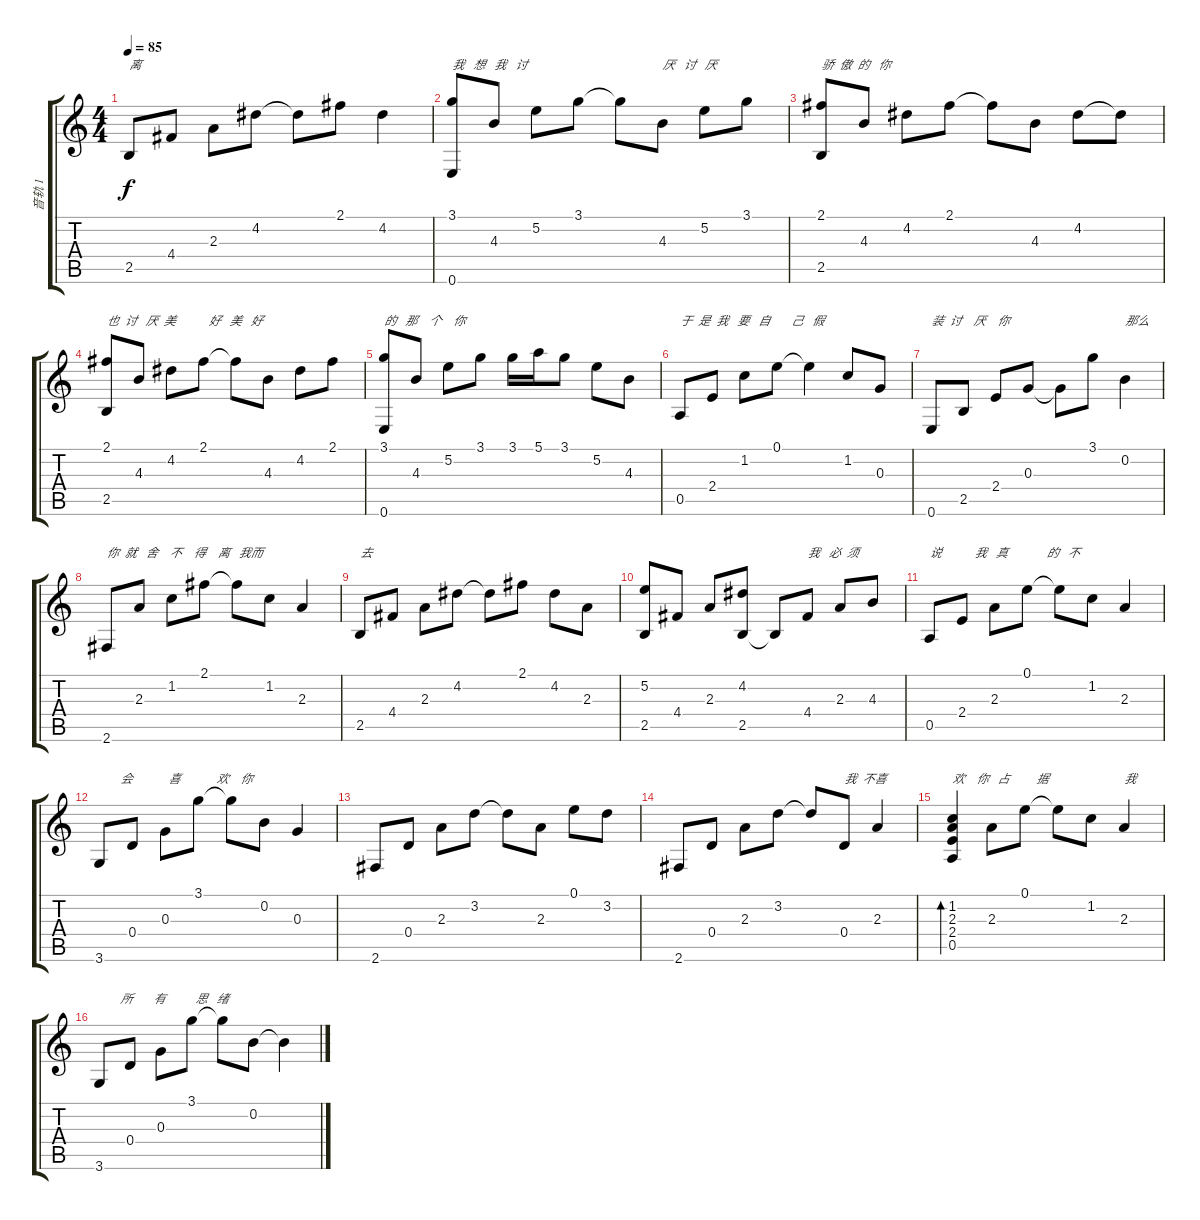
\track ("音轨 1" "音轨 1") {instrument acousticguitarsteel}
\staff {score tabs}
\tuning (E4 B3 G3 D3 A2 E2) {hide}
\ts (4 4)
\tempo 85
\clef g2
\ks c
2.5.8{txt "离" dy f} 4.4.8 2.3.8 4.2.8 4.2{t}.8 2.1.8 4.2.4 |
(3.1 0.6).8{txt "我   想   我   讨   "} 4.3.8 5.2.8 3.1.8 3.1{t}.8 4.3.8{txt "厌   讨   厌"} 5.2.8 3.1.8 |
(2.1 2.5).8{txt "骄  傲  的   你"} 4.3.8 4.2.8 2.1.8 2.1{t}.8 4.3.8 4.2.8 4.2{t}.8 |
(2.1 2.5).8{txt "也  讨   厌  美           好   美   好"} 4.3.8 4.2.8 2.1.8 2.1{t}.8 4.3.8 4.2.8 2.1.8 |
(3.1 0.6).8{txt "的   那    个    你"} 4.3.8 5.2.8 3.1.8 3.1.16 5.1.16 3.1.8 5.2.8 4.3.8 |
0.5.8{txt "于  是  我   要   自       己   假"} 2.4.8 1.2.8 0.1.8 0.1{t}.4 1.2.8 0.3.8 |
0.6.8{txt "装  讨    厌    你"} 2.5.8 2.4.8 0.3.8 0.3{t}.8 3.1.8 0.2.4{txt "那么"} |
2.6.8{txt "你  就   舍    不    得    离   我而"} 2.3.8 1.2.8 2.1.8 2.1{t}.8 1.2.8 2.3.4 |
2.5.8{txt "去"} 4.4.8 2.3.8 4.2.8 4.2{t}.8 2.1.8 4.2.8 2.3.8 |
(5.2 2.5).8 4.4.8 2.3.8 (4.2 2.5).8 2.5{t}.8 4.4.8{txt "我   必  须"} 2.3.8 4.3.8 |
0.5.8{txt "说           我   真             的   不"} 2.4.8 2.3.8 0.1.8 0.1{t}.8 1.2.8 2.3.4 |
3.6.8{txt "       会            喜            欢    你"} 0.4.8 0.3.8 3.1.8 3.1{t}.8 0.2.8 0.3.4 |
2.6.8 0.4.8 2.3.8 3.2.8 3.2{t}.8 2.3.8 0.1.8 3.2.8 |
2.6.8 0.4.8 2.3.8 3.2.8 3.2{t}.8 0.4.8{txt "我  不喜"} 2.3.4 |
(1.2 2.3 2.4 0.5).4{bd 60 txt "欢    你   占         据"} 2.3.8 0.1.8 0.1{t}.8 1.2.8 2.3.4{txt "我"} |
3.6.8{txt "       所       有          思   绪"} 0.4.8 0.3.8 3.1.8 3.1{t}.8 0.2.8 0.2{t}.4
